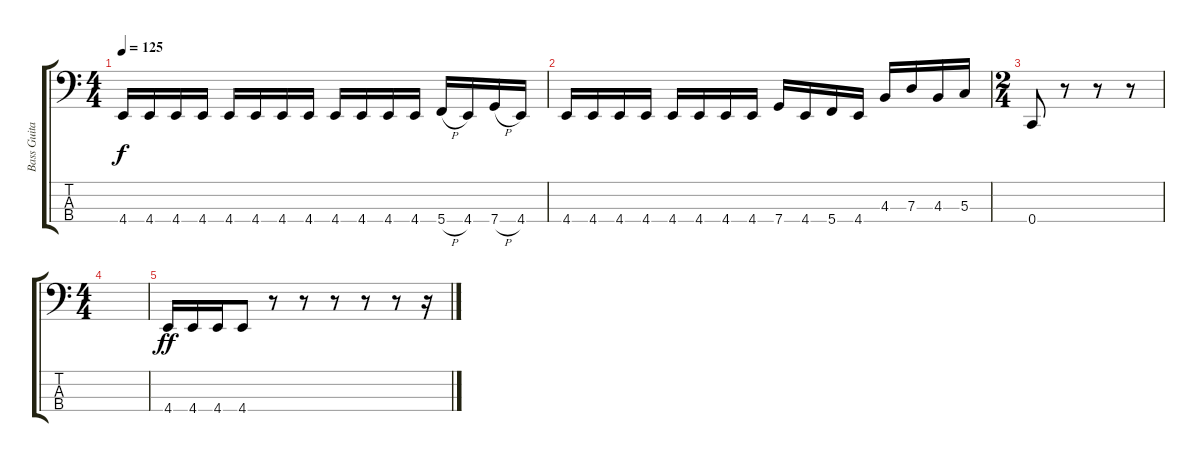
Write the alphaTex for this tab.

\track ("Bass Guitar" "Bass Guita") {instrument electricbasspick}
\staff {score tabs}
\tuning (F2 C2 G1 C1) {hide}
\ts (4 4)
\tempo 125
\clef f4
\ks c
4.4.16{dy f} 4.4.16 4.4.16 4.4.16 4.4.16 4.4.16 4.4.16 4.4.16 4.4.16 4.4.16 4.4.16 4.4.16 5.4{h}.16 4.4.16 7.4{h}.16 4.4.16 |
4.4.16 4.4.16 4.4.16 4.4.16 4.4.16 4.4.16 4.4.16 4.4.16 7.4.16 4.4.16 5.4.16 4.4.16 4.3.16 7.3.16 4.3.16 5.3.16 |
\ts (2 4)
0.4.8 r.8 r.8 r.8 |
\ts (4 4)
|
4.4.16{dy ff} 4.4.16 4.4.16 4.4.8 r.8 r.8 r.8 r.8 r.8 r.16
